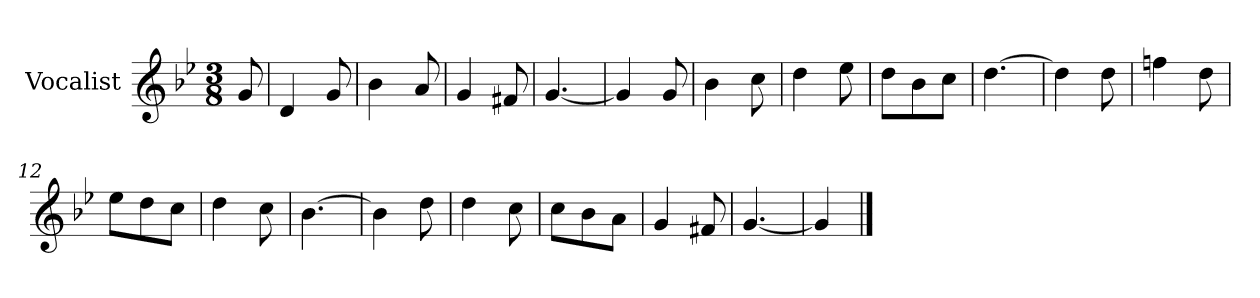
**kern
*part1
*staff1
*I"Vocalist
*k[b-e-]
*g:
*M3/8
=
8g
=1
4d
8g
=2
4b-
8a
=3
4g
8f#X
=4
[4.g
=5
4g]
8g
=6
4b-
8cc
=7
4dd
8ee-
=8
8ddL
8b-
8ccJ
=9
[4.dd
=10
4dd]
8dd
=11
4ffn
8dd
=12
8ee-L
8dd
8ccJ
=13
4dd
8cc
=14
[4.b-
=15
4b-]
8dd
=16
4dd
8cc
=17
8ccL
8b-
8aJ
=18
4g
8f#X
=19
[4.g
=20
4g]
==
*-
